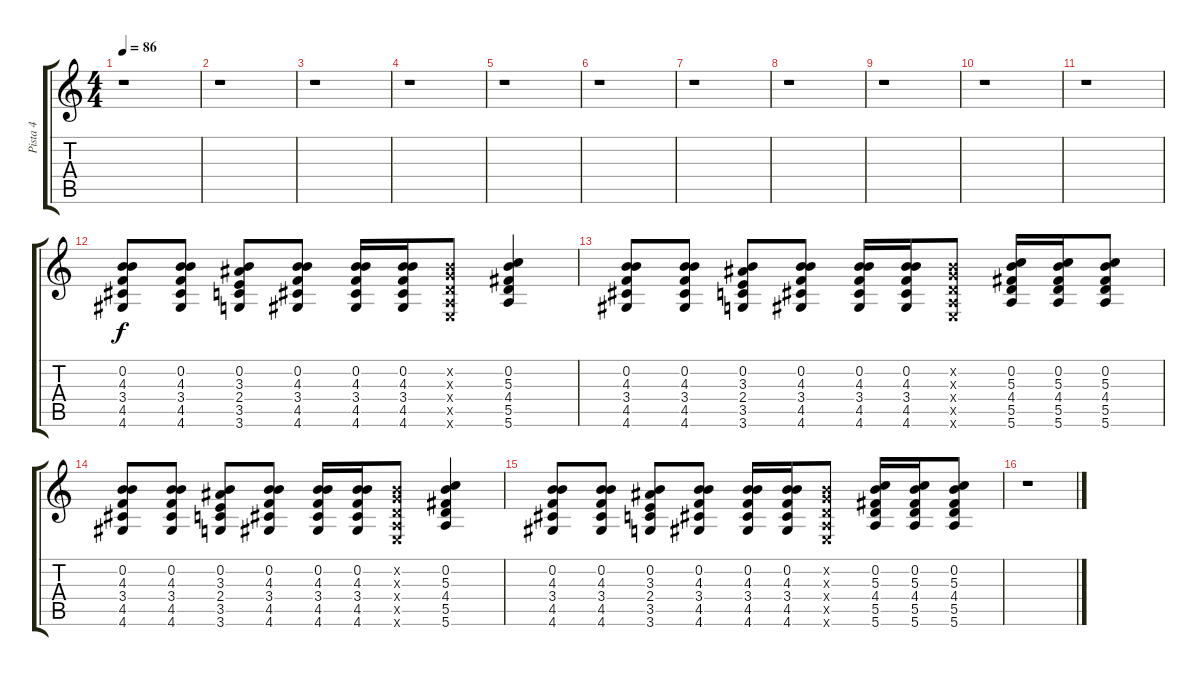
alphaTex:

\track ("Pista 4" "Pista 4") {instrument overdrivenguitar}
\staff {score tabs}
\tuning (E4 B3 G3 D3 A2 E2) {hide}
\ts (4 4)
\tempo 86
\clef g2
\ks c
r.1{dy f} |
r.1 |
r.1 |
r.1 |
r.1 |
r.1 |
r.1 |
r.1 |
r.1 |
r.1 |
r.1 |
(0.2 4.3 3.4 4.5 4.6).8 (0.2 4.3 3.4 4.5 4.6).8 (0.2 3.3 2.4 3.5 3.6).8 (0.2 4.3 3.4 4.5 4.6).8 (0.2 4.3 3.4 4.5 4.6).16 (0.2 4.3 3.4 4.5 4.6).16 (0.2{x} 0.3{x} 0.4{x} 0.5{x} 0.6{x}).8 (0.2 5.3 4.4 5.5 5.6).4 |
(0.2 4.3 3.4 4.5 4.6).8 (0.2 4.3 3.4 4.5 4.6).8 (0.2 3.3 2.4 3.5 3.6).8 (0.2 4.3 3.4 4.5 4.6).8 (0.2 4.3 3.4 4.5 4.6).16 (0.2 4.3 3.4 4.5 4.6).16 (0.2{x} 0.3{x} 0.4{x} 0.5{x} 0.6{x}).8 (0.2 5.3 4.4 5.5 5.6).16 (0.2 5.3 4.4 5.5 5.6).16 (0.2 5.3 4.4 5.5 5.6).8 |
(0.2 4.3 3.4 4.5 4.6).8 (0.2 4.3 3.4 4.5 4.6).8 (0.2 3.3 2.4 3.5 3.6).8 (0.2 4.3 3.4 4.5 4.6).8 (0.2 4.3 3.4 4.5 4.6).16 (0.2 4.3 3.4 4.5 4.6).16 (0.2{x} 0.3{x} 0.4{x} 0.5{x} 0.6{x}).8 (0.2 5.3 4.4 5.5 5.6).4 |
(0.2 4.3 3.4 4.5 4.6).8 (0.2 4.3 3.4 4.5 4.6).8 (0.2 3.3 2.4 3.5 3.6).8 (0.2 4.3 3.4 4.5 4.6).8 (0.2 4.3 3.4 4.5 4.6).16 (0.2 4.3 3.4 4.5 4.6).16 (0.2{x} 0.3{x} 0.4{x} 0.5{x} 0.6{x}).8 (0.2 5.3 4.4 5.5 5.6).16 (0.2 5.3 4.4 5.5 5.6).16 (0.2 5.3 4.4 5.5 5.6).8 |
r.1
